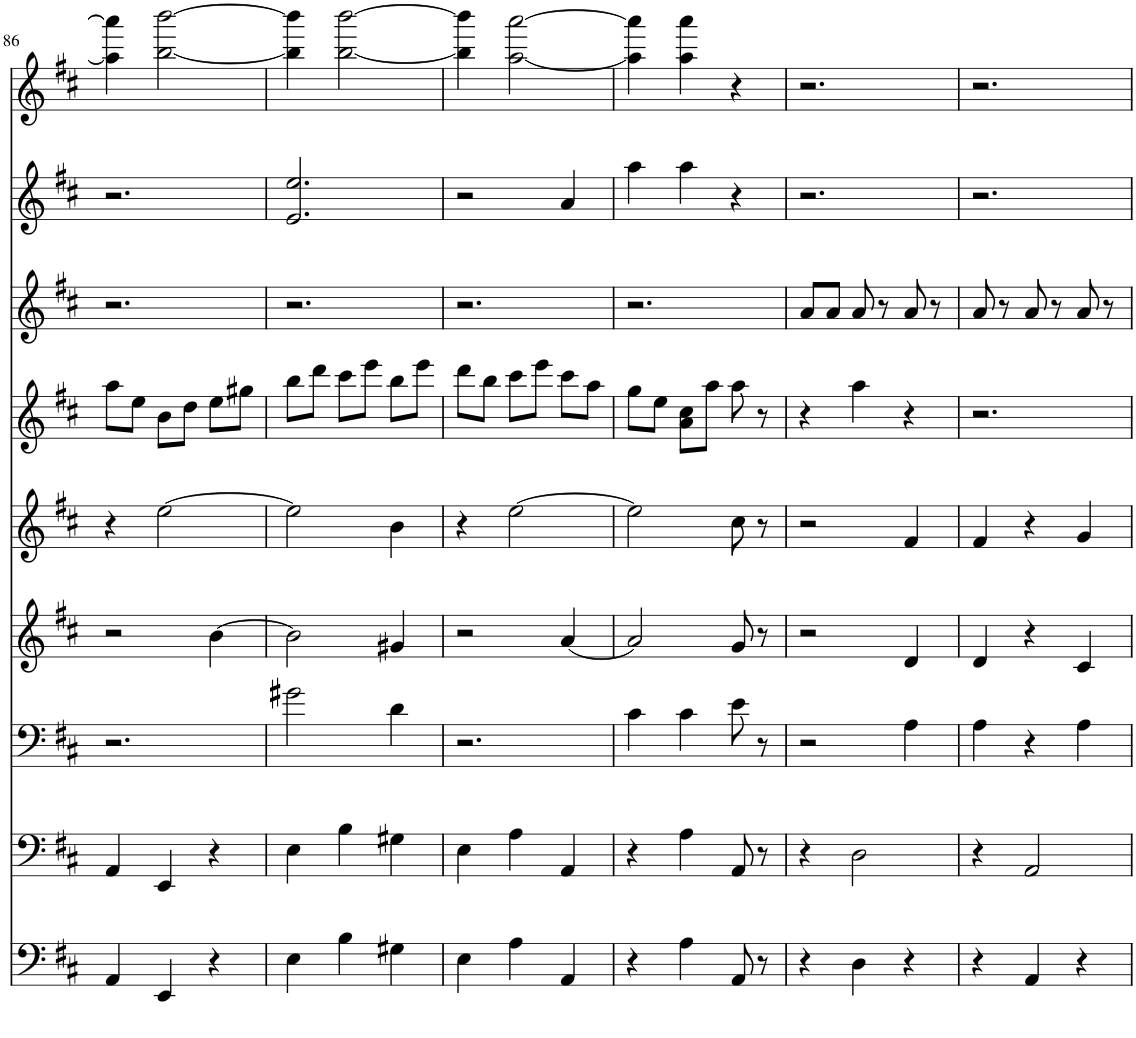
**kern	**kern	**kern	**kern	**kern	**kern	**kern	**kern	**kern
*part9	*part8	*part7	*part6	*part5	*part4	*part3	*part2	*part1
*staff9	*staff8	*staff7	*staff6	*staff5	*staff4	*staff3	*staff2	*staff1
*I"Double Bass	*I"Violoncello	*I"Viola	*I"Violine II	*I"Violin I	*I"Xylophone	*I"Trumpet	*I"French Horn	*I"Piccolo
*	*	*	*	*	*I'Xyl.	*I'Tpt	*I'Hn	*I'Picc
!!LO:PB:g=z
*clefF4	*clefF4	*clefF4	*clefG2	*clefG2	*clefG2	*clefG2	*clefG2	*clefG2
*	*	*	*	*	*	*Trd1c2	*Trd4c7	*Trd-7c-12
*k[f#c#]	*k[f#c#]	*k[f#c#]	*k[f#c#]	*k[f#c#]	*k[f#c#]	*k[f#c#]	*k[f#c#]	*k[f#c#]
*M3/4	*M3/4	*M3/4	*M3/4	*M3/4	*M3/4	*M3/4	*M3/4	*M3/4
=86	=86	=86	=86	=86	=86	=86	=86	=86
4AA/	4AA/	2.r	2r	4r	8aa\L	2.r	2.r	4aa\] 4aaa\]
.	.	.	.	.	8ee\J	.	.	.
4EE/	4EE/	.	.	[2ee\	8b\L	.	.	[2bb\ [2bbb\
.	.	.	.	.	8dd\J	.	.	.
4r	4r	.	[4b\	.	8ee\L	.	.	.
.	.	.	.	.	8gg#X\J	.	.	.
=87	=87	=87	=87	=87	=87	=87	=87	=87
4E\	4E\	2g#X\	2b\]	2ee\]	8bb\L	2.r	2.e/ 2.ee/	4bb\] 4bbb\]
.	.	.	.	.	8ddd\J	.	.	.
4B\	4B\	.	.	.	8ccc#\L	.	.	[2bb\ [2bbb\
.	.	.	.	.	8eee\J	.	.	.
4G#X\	4G#X\	4d\	4g#X/	4b\	8bb\L	.	.	.
.	.	.	.	.	8eee\J	.	.	.
=88	=88	=88	=88	=88	=88	=88	=88	=88
4E\	4E\	2.r	2r	4r	8ddd\L	2.r	2r	4bb\] 4bbb\]
.	.	.	.	.	8bb\J	.	.	.
4A\	4A\	.	.	[2ee\	8ccc#\L	.	.	[2aa\ [2aaa\
.	.	.	.	.	8eee\J	.	.	.
4AA/	4AA/	.	[4a/	.	8ccc#\L	.	4a/	.
.	.	.	.	.	8aa\J	.	.	.
=89	=89	=89	=89	=89	=89	=89	=89	=89
4r	4r	4c#\	2a/]	2ee\]	8gg\L	2.r	4aa\	4aa\] 4aaa\]
.	.	.	.	.	8ee\J	.	.	.
4A\	4A\	4c#\	.	.	8a\ 8cc#\L	.	4aa\	4aa\ 4aaa\
.	.	.	.	.	8aa\J	.	.	.
8AA/	8AA/	8e\	8g/	8cc#\	8aa\	.	4r	4r
8r	8r	8r	8r	8r	8r	.	.	.
=90	=90	=90	=90	=90	=90	=90	=90	=90
4r	4r	2r	2r	2r	4r	8a/L	2.r	2.r
.	.	.	.	.	.	8a/J	.	.
4D\	2D\	.	.	.	4aa\	8a/	.	.
.	.	.	.	.	.	8r	.	.
4r	.	4A\	4d/	4f#/	4r	8a/	.	.
.	.	.	.	.	.	8r	.	.
=91	=91	=91	=91	=91	=91	=91	=91	=91
4r	4r	4A\	4d/	4f#/	2.r	8a/	2.r	2.r
.	.	.	.	.	.	8r	.	.
4AA/	2AA/	4r	4r	4r	.	8a/	.	.
.	.	.	.	.	.	8r	.	.
4r	.	4A\	4c#/	4g/	.	8a/	.	.
.	.	.	.	.	.	8r	.	.
=	=	=	=	=	=	=	=	=
*-	*-	*-	*-	*-	*-	*-	*-	*-
